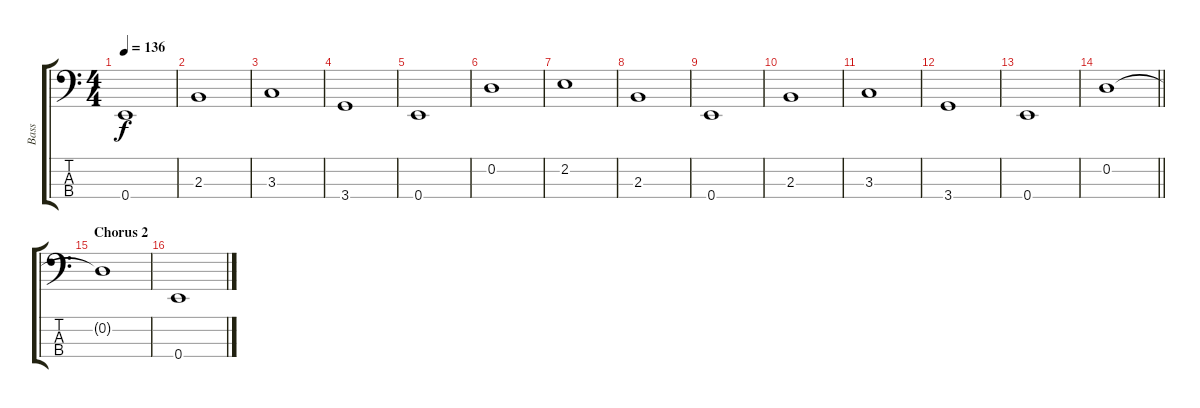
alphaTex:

\track ("Bass" "Bass") {instrument electricbassfinger}
\staff {score tabs}
\tuning (G2 D2 A1 E1) {hide}
\ts (4 4)
\tempo 136
\clef f4
\ks c
0.4.1{dy f} |
2.3.1 |
3.3.1 |
3.4.1 |
0.4.1 |
0.2.1 |
2.2.1 |
2.3.1 |
0.4.1 |
2.3.1 |
3.3.1 |
3.4.1 |
0.4.1 |
\barLineRight lightlight
0.2.1 |
\section ("" "Chorus 2")
0.2{t}.1 |
0.4.1
